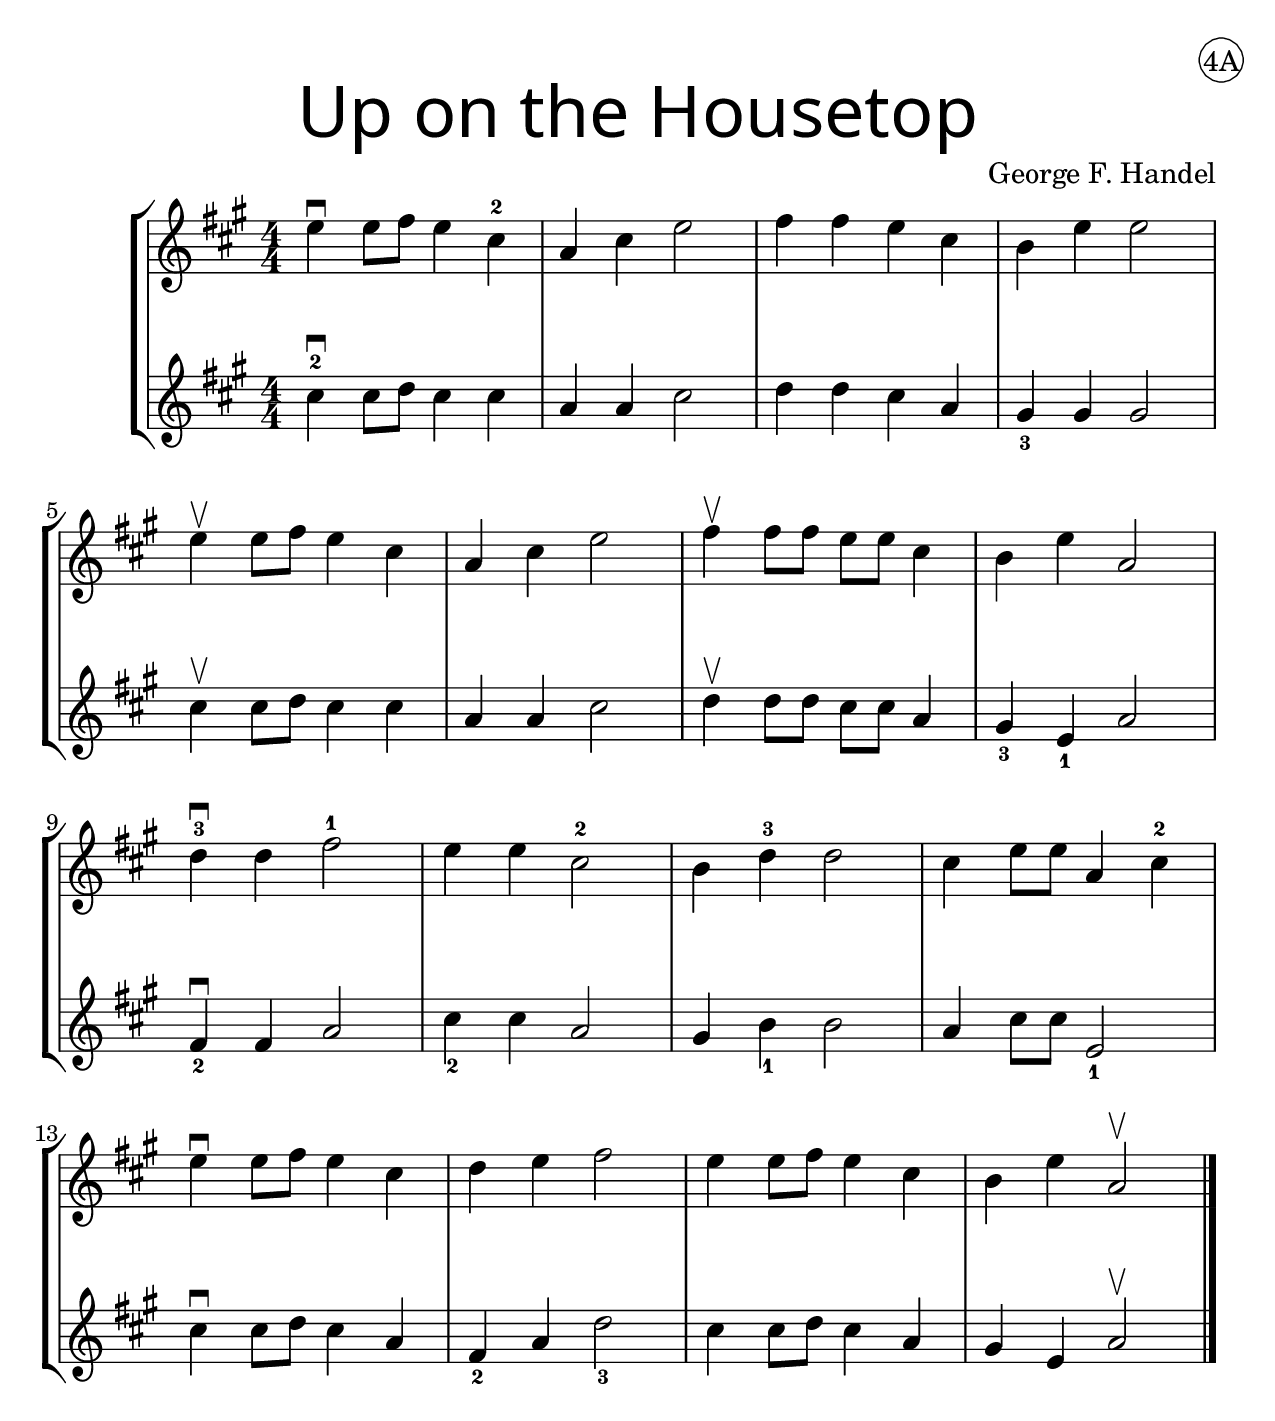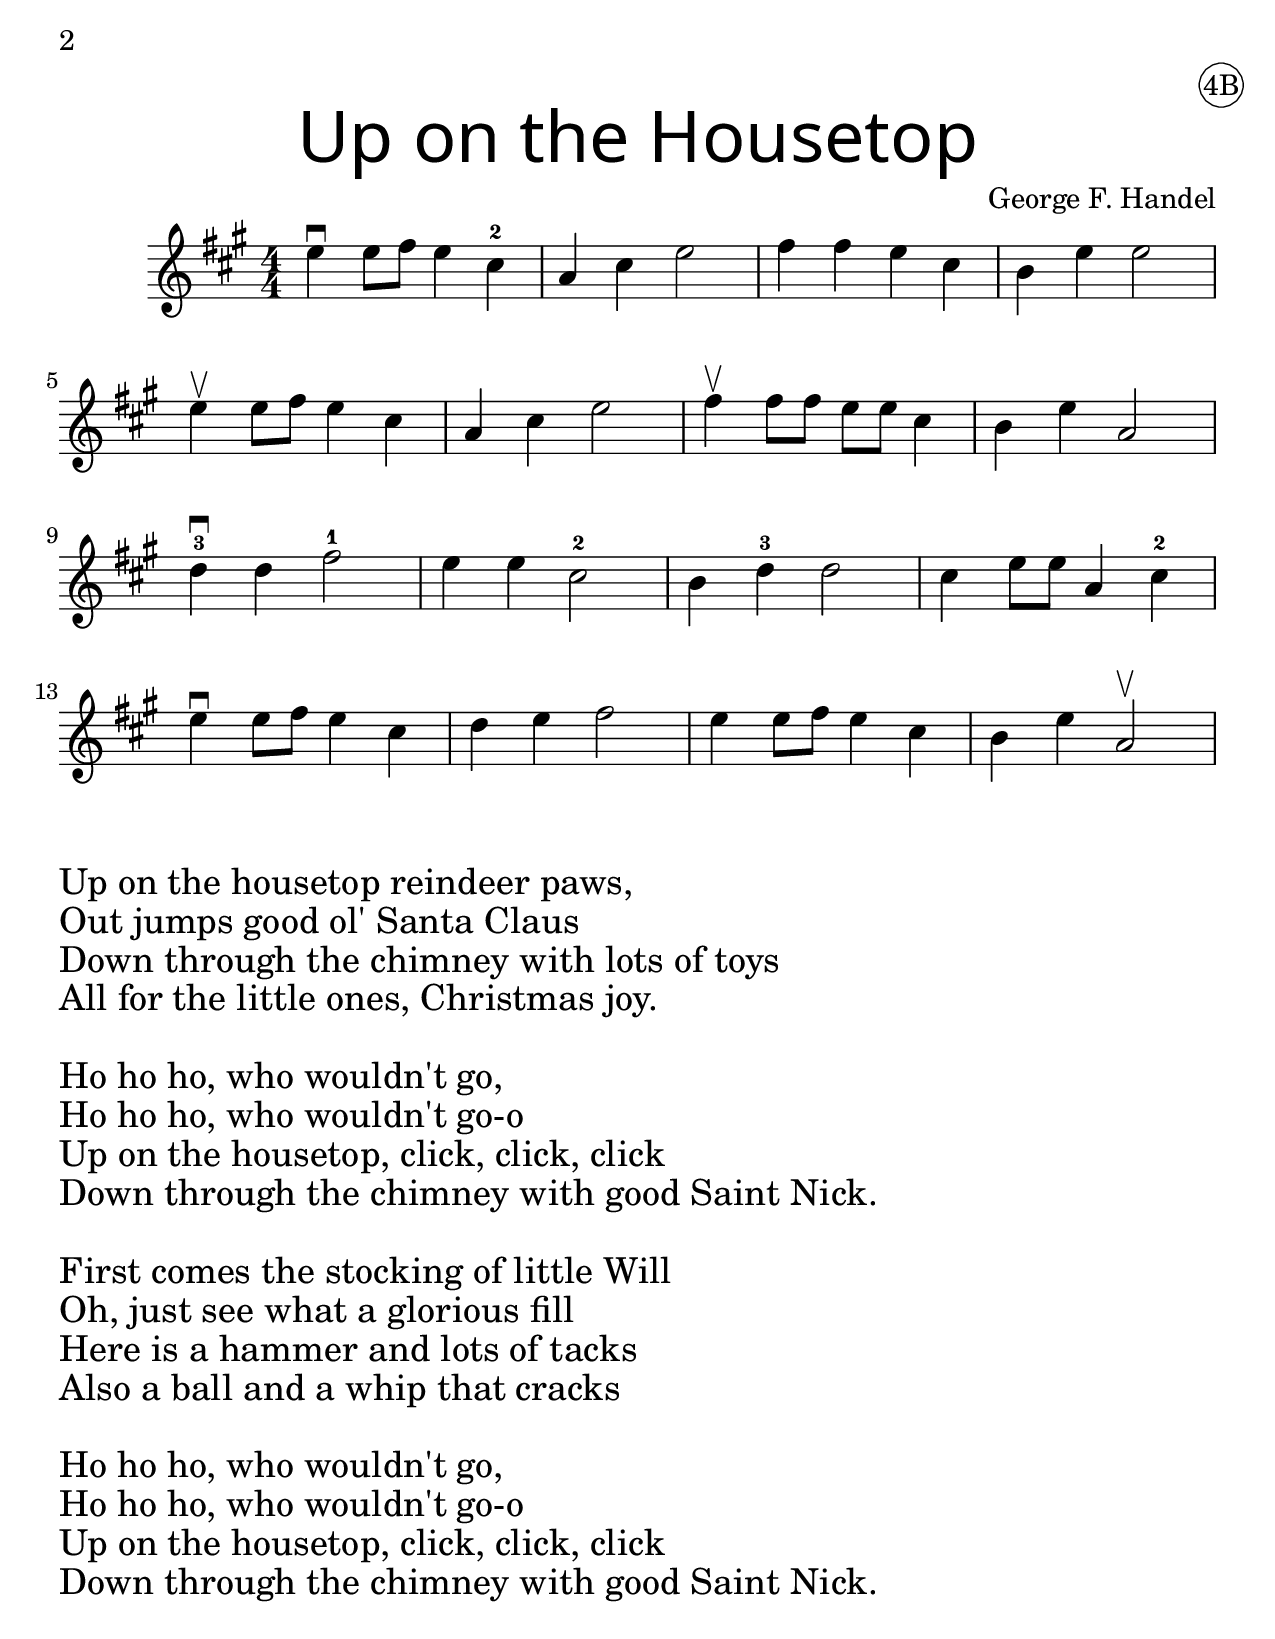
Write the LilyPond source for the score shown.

\version "2.16.2"
\language "english"
#(set-default-paper-size "letter")
#(set-global-staff-size 25)


first = \relative a' {
  \set Score.markFormatter = #format-mark-box-barnumbers
  \time 4/4
  \numericTimeSignature
  \key a \major

  e'4\downbow  e8 fs8 e4 cs4-2 |
  a4 cs e2 |
  fs4 fs e cs |
  b e e2 |
  \break

  e4\upbow e8 fs8 e4 cs4 |
  a4 cs e2 |
  fs4\upbow fs8 fs e e cs4 |
  b4 e4 a,2 |
  \break

  d4-3\downbow  d fs2-1 |
  e4 e4 cs2-2 |
  b4 d4-3 d2 |
  cs4 e8 e8 a,4 cs-2
  \break

  e4\downbow e8 fs e4 cs |
  d4 e fs2 |
  e4 e8 fs8 e4 cs4 |
  b4 e4 a,2\upbow
}
%{
\addlyrics {
}
%}
second = \relative a' {
  \time 4/4
  \numericTimeSignature
  \key a \major

  cs4-2\downbow cs8 d8 cs4 cs |
  a4 a cs2 |
  d4 d cs a |
  gs4_3 gs gs2 |
  \break

  cs4\upbow cs8 d8 cs4 cs4 |
  a4 a cs2 |
  d4\upbow d8 d cs cs a4 |
  gs4_3 e_1 a2 |
  \break

  fs4\downbow_2 fs a2 |
  cs4_2 cs4 a2 |
  gs4 b4_1 b2 |
  a4 cs8 cs e,2_1 |
  \break

  cs'4\downbow cs8 d8 cs4 a4 |
  fs4_2 a d2_3 |
  cs4 cs8 d8 cs4 a4 |
  gs4 e4 a2\upbow
  \bar "|."
}

\bookpart {
  \header {
    title = \markup {
      \override #'(font-name . "SantasSleighFull")
      \override #'(font-size . 8)
      { "Up on the Housetop" }
    }
    dedication = \markup { \huge \hspace #90 \circle "4A" }
    instrument = ""
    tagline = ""
    composer = "George F. Handel"
  }

  \score {
    \new StaffGroup <<
      \new Staff \with {
        \override VerticalAxisGroup.staff-staff-spacing = #'((basic-distance . 12))
      } {
        \first
      }
      \new Staff {
        \second
      }
    >>
  }
}

\bookpart {
  \header {
    title = \markup {
      \override #'(font-name . "SantasSleighFull")
      \override #'(font-size . 8)
      { "Up on the Housetop" }
    }
    dedication = \markup { \huge \hspace #90 \circle "4B" }
    instrument = ""
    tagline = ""
    composer = "George F. Handel"
  }
  \score {
    \new Staff \with {
    } {
      \first
    }
  }
  \markup {
    \column \huge {
        \line { "Up on the housetop reindeer paws,"}
        \line { "Out jumps good ol' Santa Claus" }
        \line { "Down through the chimney with lots of toys" }
        \line { "All for the little ones, Christmas joy." }
        \line { "\n" }
        \line { "Ho ho ho, who wouldn't go," }
        \line { "Ho ho ho, who wouldn't go-o" }
        \line { "Up on the housetop, click, click, click" }
        \line { "Down through the chimney with good Saint Nick." }
        \line { "\n" }
        \line { "First comes the stocking of little Will" }
        \line { "Oh, just see what a glorious fill" }
        \line { "Here is a hammer and lots of tacks" }
        \line { "Also a ball and a whip that cracks" }
        \line { "\n" }
        \line { "Ho ho ho, who wouldn't go," }
        \line { "Ho ho ho, who wouldn't go-o" }
        \line { "Up on the housetop, click, click, click" }
        \line { "Down through the chimney with good Saint Nick." }

    }
  }
}
